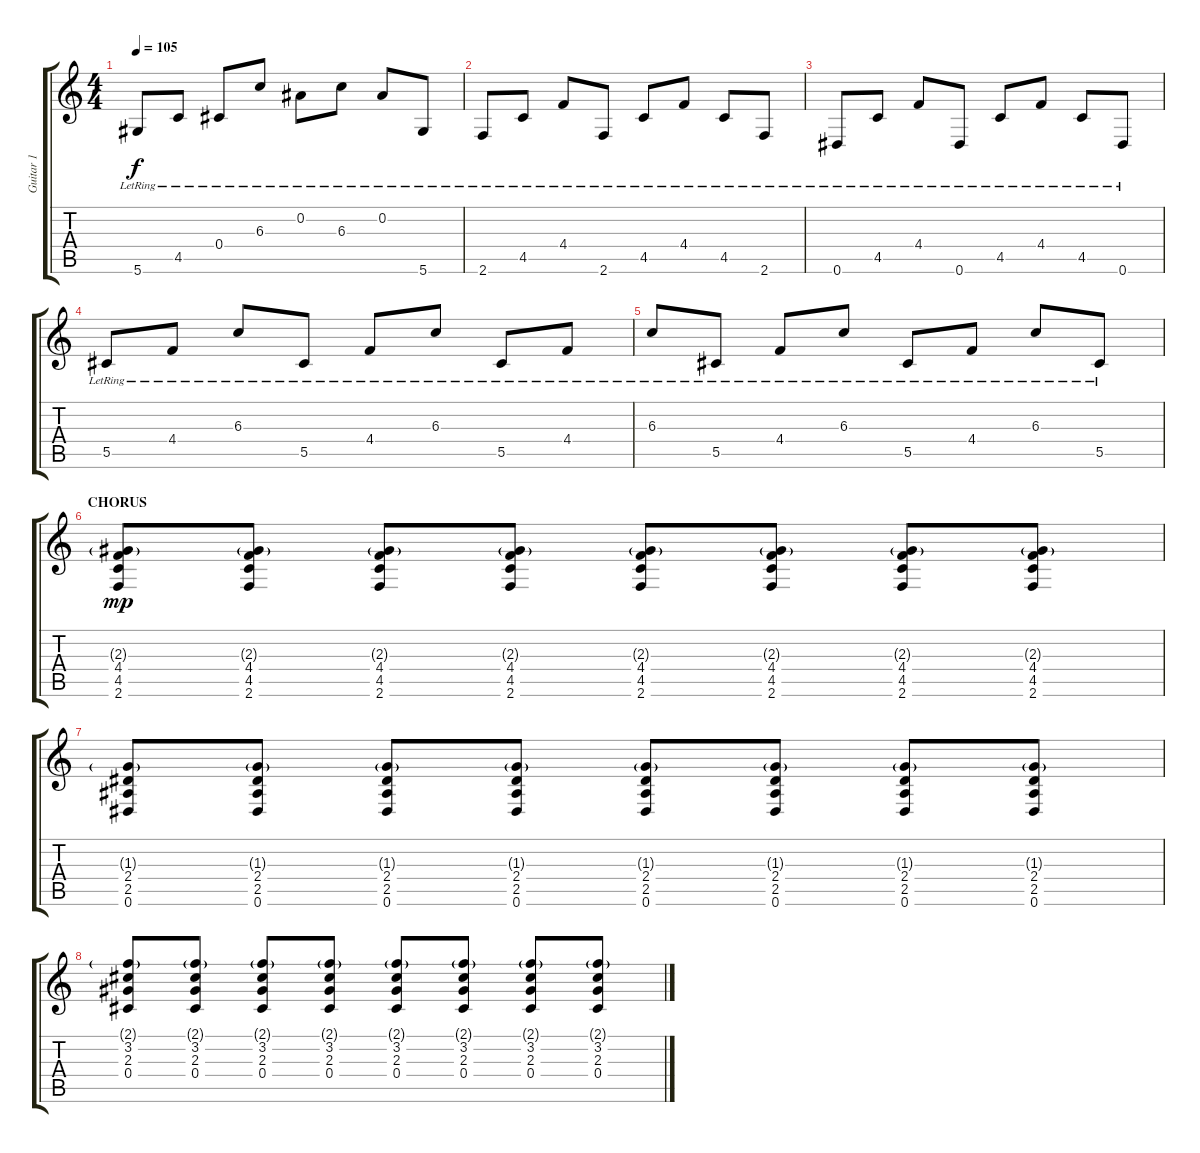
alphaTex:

\track ("Guitar 1" "Guitar 1") {instrument distortionguitar}
\staff {score tabs}
\tuning (Eb4 Bb3 Gb3 Db3 Ab2 Eb2) {hide}
\ts (4 4)
\tempo 105
\clef g2
\ks c
5.6{lr}.8{dy f} 4.5{lr}.8 0.4{lr}.8 6.3{lr}.8 0.2{lr}.8 6.3{lr}.8 0.2{lr}.8 5.6{lr}.8 |
2.6{lr}.8 4.5{lr}.8 4.4{lr}.8 2.6{lr}.8 4.5{lr}.8 4.4{lr}.8 4.5{lr}.8 2.6{lr}.8 |
0.6{lr}.8 4.5{lr}.8 4.4{lr}.8 0.6{lr}.8 4.5{lr}.8 4.4{lr}.8 4.5{lr}.8 0.6{lr}.8 |
5.5{lr}.8 4.4{lr}.8 6.3{lr}.8 5.5{lr}.8 4.4{lr}.8 6.3{lr}.8 5.5{lr}.8 4.4{lr}.8 |
6.3{lr}.8 5.5{lr}.8 4.4{lr}.8 6.3{lr}.8 5.5{lr}.8 4.4{lr}.8 6.3{lr}.8 5.5{lr}.8 |
\section ("" "CHORUS")
(2.3{g} 4.4 4.5 2.6).8{dy mp instrument distortionguitar} (2.3{g} 4.4 4.5 2.6).8 (2.3{g} 4.4 4.5 2.6).8 (2.3{g} 4.4 4.5 2.6).8 (2.3{g} 4.4 4.5 2.6).8 (2.3{g} 4.4 4.5 2.6).8 (2.3{g} 4.4 4.5 2.6).8 (2.3{g} 4.4 4.5 2.6).8 |
(1.3{g} 2.4 2.5 0.6).8 (1.3{g} 2.4 2.5 0.6).8 (1.3{g} 2.4 2.5 0.6).8 (1.3{g} 2.4 2.5 0.6).8 (1.3{g} 2.4 2.5 0.6).8 (1.3{g} 2.4 2.5 0.6).8 (1.3{g} 2.4 2.5 0.6).8 (1.3{g} 2.4 2.5 0.6).8 |
(2.1{g} 3.2 2.3 0.4).8 (2.1{g} 3.2 2.3 0.4).8 (2.1{g} 3.2 2.3 0.4).8 (2.1{g} 3.2 2.3 0.4).8 (2.1{g} 3.2 2.3 0.4).8 (2.1{g} 3.2 2.3 0.4).8 (2.1{g} 3.2 2.3 0.4).8 (2.1{g} 3.2 2.3 0.4).8
